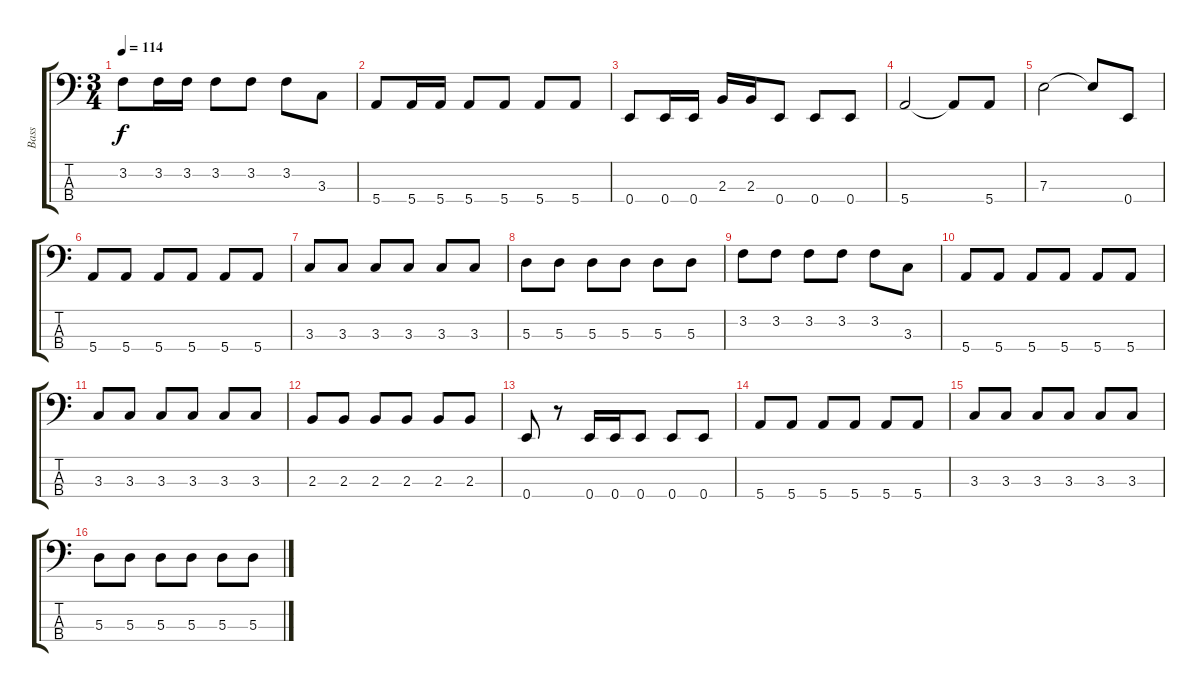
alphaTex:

\track ("Bass" "Bass") {instrument electricbassfinger}
\staff {score tabs}
\tuning (G2 D2 A1 E1) {hide}
\ts (3 4)
\tempo 114
\clef f4
\ks c
3.2.8{dy f} 3.2.16 3.2.16 3.2.8 3.2.8 3.2.8 3.3.8 |
5.4.8 5.4.16 5.4.16 5.4.8 5.4.8 5.4.8 5.4.8 |
0.4.8 0.4.16 0.4.16 2.3.16 2.3.16 0.4.8 0.4.8 0.4.8 |
5.4.2 5.4{t}.8 5.4.8 |
7.3.2 7.3{t}.8 0.4.8 |
5.4.8 5.4.8 5.4.8 5.4.8 5.4.8 5.4.8 |
3.3.8 3.3.8 3.3.8 3.3.8 3.3.8 3.3.8 |
5.3.8 5.3.8 5.3.8 5.3.8 5.3.8 5.3.8 |
3.2.8 3.2.8 3.2.8 3.2.8 3.2.8 3.3.8 |
5.4.8 5.4.8 5.4.8 5.4.8 5.4.8 5.4.8 |
3.3.8 3.3.8 3.3.8 3.3.8 3.3.8 3.3.8 |
2.3.8 2.3.8 2.3.8 2.3.8 2.3.8 2.3.8 |
0.4.8 r.8 0.4.16 0.4.16 0.4.8 0.4.8 0.4.8 |
5.4.8 5.4.8 5.4.8 5.4.8 5.4.8 5.4.8 |
3.3.8 3.3.8 3.3.8 3.3.8 3.3.8 3.3.8 |
5.3.8 5.3.8 5.3.8 5.3.8 5.3.8 5.3.8
